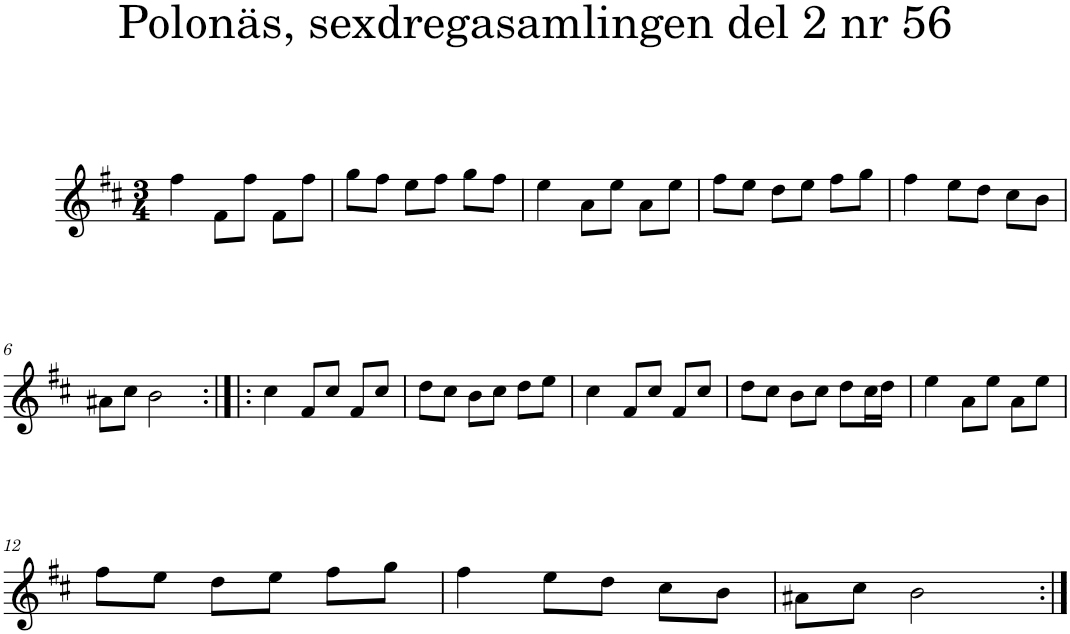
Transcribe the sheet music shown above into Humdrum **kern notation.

**kern
*part1
*staff1
*I"Piano
*I'Pno
*clefG2
*k[f#c#]
*b:
*M3/4
=1
4ff#\
8f#\L
8ff#\J
8f#\L
8ff#\J
=2
8gg\L
8ff#\J
8ee\L
8ff#\J
8gg\L
8ff#\J
=3
4ee\
8a\L
8ee\J
8a\L
8ee\J
=4
8ff#\L
8ee\J
8dd\L
8ee\J
8ff#\L
8gg\J
=5
4ff#\
8ee\L
8dd\J
8cc#\L
8b\J
!!LO:LB:g=z
=6
8a#X\L
8cc#\J
2b\
=7:|!|:
4cc#\
8f#/L
8cc#/J
8f#/L
8cc#/J
=8
8dd\L
8cc#\J
8b\L
8cc#\J
8dd\L
8ee\J
=9
4cc#\
8f#/L
8cc#/J
8f#/L
8cc#/J
=10
8dd\L
8cc#\J
8b\L
8cc#\J
8dd\L
16cc#\L
16dd\JJ
=11
4ee\
8a\L
8ee\J
8a\L
8ee\J
!!LO:LB:g=z
=12
8ff#\L
8ee\J
8dd\L
8ee\J
8ff#\L
8gg\J
=13
4ff#\
8ee\L
8dd\J
8cc#\L
8b\J
=14
8a#X\L
8cc#\J
2b\
=:|!
*-
